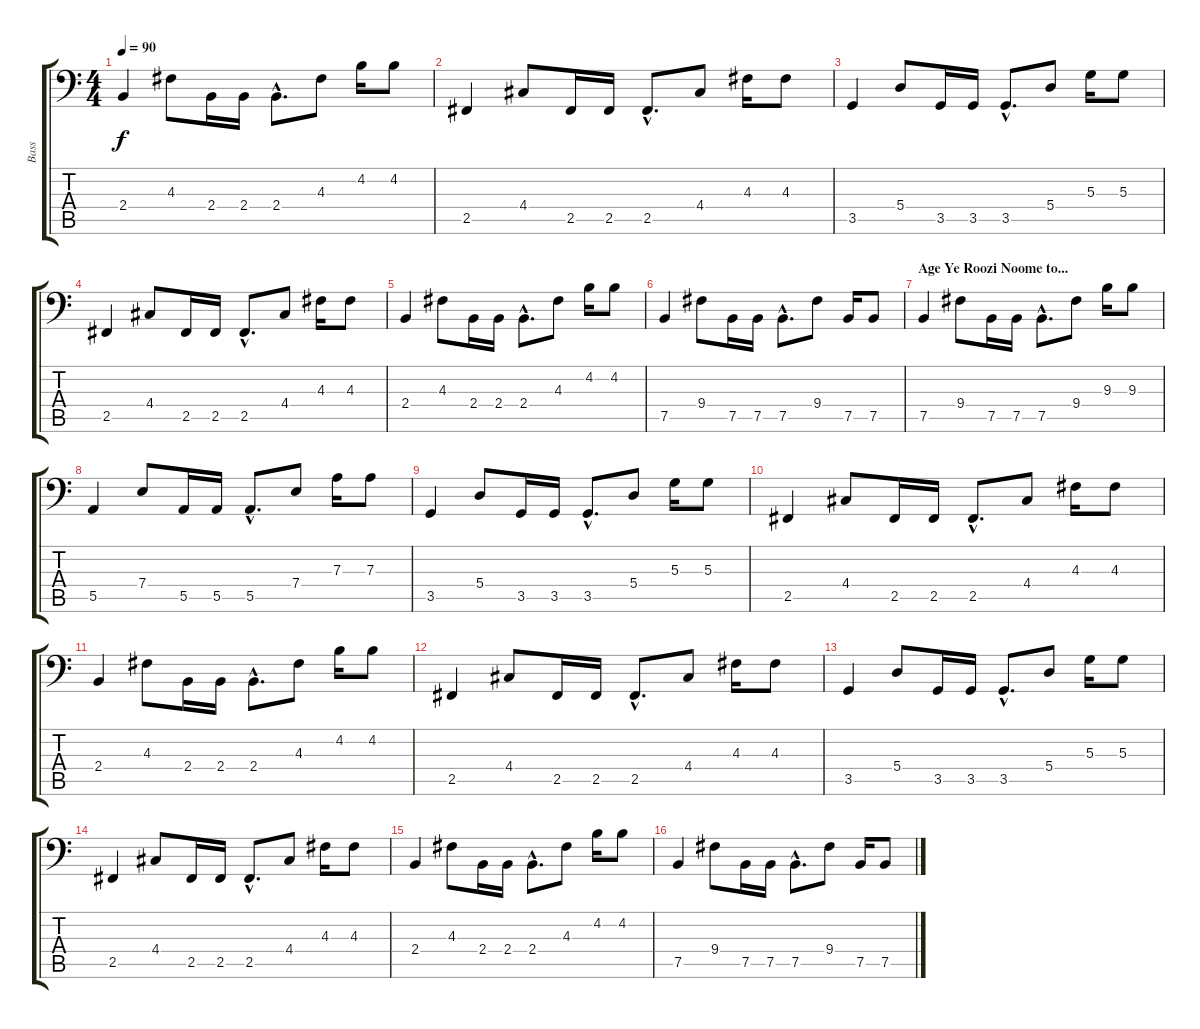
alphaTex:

\track ("Bass" "Bass") {instrument electricbassfinger}
\staff {score tabs}
\tuning (C3 G2 D2 A1 E1 B0) {hide}
\ts (4 4)
\tempo 90
\clef f4
\ks c
2.4.4{dy f} 4.3.8 2.4.16 2.4.16 2.4{hac}.8{d} 4.3.8 4.2.16 4.2.8 |
2.5.4 4.4.8 2.5.16 2.5.16 2.5{hac}.8{d} 4.4.8 4.3.16 4.3.8 |
3.5.4 5.4.8 3.5.16 3.5.16 3.5{hac}.8{d} 5.4.8 5.3.16 5.3.8 |
2.5.4 4.4.8 2.5.16 2.5.16 2.5{hac}.8{d} 4.4.8 4.3.16 4.3.8 |
2.4.4 4.3.8 2.4.16 2.4.16 2.4{hac}.8{d} 4.3.8 4.2.16 4.2.8 |
7.5.4 9.4.8 7.5.16 7.5.16 7.5{hac}.8{d} 9.4.8 7.5.16 7.5.8 |
\section ("" "Age Ye Roozi Noome to...")
7.5.4 9.4.8 7.5.16 7.5.16 7.5{hac}.8{d} 9.4.8 9.3.16 9.3.8 |
5.5.4 7.4.8 5.5.16 5.5.16 5.5{hac}.8{d} 7.4.8 7.3.16 7.3.8 |
3.5.4 5.4.8 3.5.16 3.5.16 3.5{hac}.8{d} 5.4.8 5.3.16 5.3.8 |
2.5.4 4.4.8 2.5.16 2.5.16 2.5{hac}.8{d} 4.4.8 4.3.16 4.3.8 |
2.4.4 4.3.8 2.4.16 2.4.16 2.4{hac}.8{d} 4.3.8 4.2.16 4.2.8 |
2.5.4 4.4.8 2.5.16 2.5.16 2.5{hac}.8{d} 4.4.8 4.3.16 4.3.8 |
3.5.4 5.4.8 3.5.16 3.5.16 3.5{hac}.8{d} 5.4.8 5.3.16 5.3.8 |
2.5.4 4.4.8 2.5.16 2.5.16 2.5{hac}.8{d} 4.4.8 4.3.16 4.3.8 |
2.4.4 4.3.8 2.4.16 2.4.16 2.4{hac}.8{d} 4.3.8 4.2.16 4.2.8 |
7.5.4 9.4.8 7.5.16 7.5.16 7.5{hac}.8{d} 9.4.8 7.5.16 7.5.8
